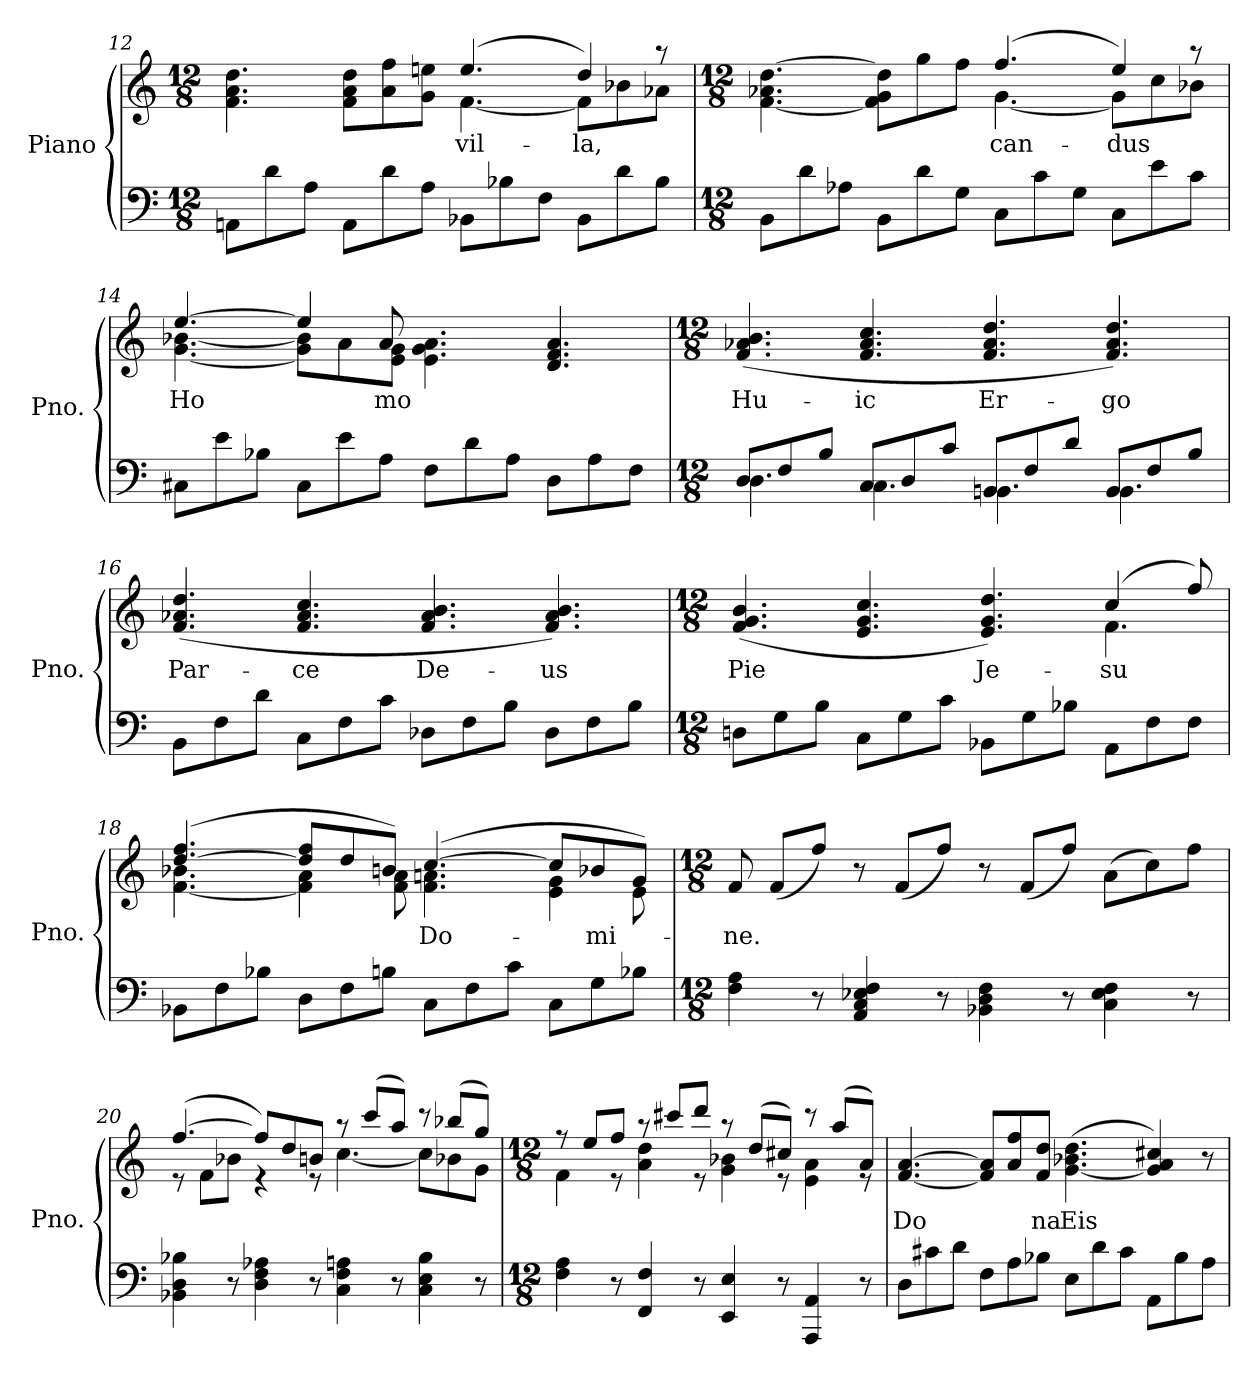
**kern	**kern	**text
*part1	*part1	*part1
*staff2	*staff1	*staff1
*I"Piano	*	*
*I'Pno.	*	*
*clefF4	*clefG2	*
*k[]	*k[]	*
*C:	*C:	*
*M12/8	*M12/8	*
=12	=12	=12
*	*^	*
8AAn\L	2.ryy	4.f\ 4.a\ 4.dd\	.
8d\	.	.	.
8A\J	.	.	.
8AA\L	.	8f\ 8a\ 8dd\L	.
8d\	.	8a\ 8ff\	.
8A\J	.	8g\ 8een\J	.
8BB-X\L	(4.ee/	[4.f\	-vil-
8B-X\	.	.	.
8F\J	.	.	.
8BB-\L	4dd/)	8f\L]	-la,
8d\	.	8b-X\	.
8B-\J	8raa	8a-X\J	.
!!LO:LB:g=z	!!
=13	=13	=13	=13
*M12/8	*M12/8	*	*
8BB\L	2.ryy	[4.f\ 4.a-X\ [4.dd\	.
8d\	.	.	.
8A-X\J	.	.	.
8BB\L	.	8f\] 8g\ 8dd\]L	.
8d\	.	8gg\	.
8G\J	.	8ff\J	.
8C\L	(4.ff/	[4.g\	can-
8c\	.	.	.
8G\J	.	.	.
8C\L	4ee/)	8g\L]	-dus
8e\	.	8cc\	.
8c\J	8raa	8b-X\J	.
=14	=14	=14	=14
8C#X\L	[4.ee/	[4.g\ [4.b-X\	Ho
8e\	.	.	.
8B-X\J	.	.	.
8C#\L	4ee/]	8g\] 8b-\]L	.
8e\	.	8a\	.
8A\J	8a/	8e\ 8g\J	mo
8F\L	2.ryy	4.e\ 4.g\ 4.a\	.
8d\	.	.	.
8A\J	.	.	.
8D\L	.	4.d/ 4.f/ 4.a/	.
8A\	.	.	.
8F\J	.	.	.
*	*v	*v	*
!!LO:LB:g=z
=15	=15	=15
*M12/8	*M12/8	*
*^	*	*
8D/L	4.D\	(4.f/ 4.a-X/ 4.b/	Hu-
8F/	.	.	.
8B/J	.	.	.
8C/L	4.C\	4.f/ 4.a-/ 4.cc/	-ic
8D/	.	.	.
8c/J	.	.	.
8BB/L	4.BBn\	4.f/ 4.a-/ 4.dd/	Er-
8F/	.	.	.
8d/J	.	.	.
8BB/L	4.BB\	4.f/ 4.a-/ 4.dd/)	-go
8F/	.	.	.
8B/J	.	.	.
*v	*v	*	*
=16	=16	=16
8BB\L	(4.f/ 4.a-X/ 4.dd/	Par-
8F\	.	.
8d\J	.	.
8C\L	4.f/ 4.a-/ 4.cc/	-ce
8F\	.	.
8c\J	.	.
8D-X\L	4.f/ 4.a-/ 4.b/	De-
8F\	.	.
8B\J	.	.
8D-\L	4.f/ 4.a-/ 4.b/)	-us
8F\	.	.
8B\J	.	.
!!LO:PB:g=z
=17	=17	=17
*M12/8	*M12/8	*
*	*^	*
8Dn\L	(4.f/ 4.g/ 4.b/	1ryy	Pie
8G\	.	.	.
8B\J	.	.	.
8C\L	4.e/ 4.g/ 4.cc/	.	.
8G\	.	.	.
8c\J	.	.	.
8BB-X\L	4.e/ 4.g/ 4.dd/)	.	Je-
8G\	.	.	.
8B-X\J	.	8ryy	.
8AA\L	(4cc/	4.f\	-su
8F\	.	.	.
8F\J	8ff/)	.	.
=18	=18	=18	=18
8BB-X\L	([4.dd/ 4.ff/	[4.f\ 4.b-X\	.
8F\	.	.	.
8B-X\J	.	.	.
8D\L	8dd/] 8ff/L	4f\] 4a\	.
8F\	8dd/	.	.
8Bn\J	8bn/J)	8f\ 8a\	.
8C\L	([4.cc/	4.f\ 4.an\	Do-
8F\	.	.	.
8c\J	.	.	.
8C\L	8cc/L]	4e\ 4g\	.
8G\	8b-X/	.	-mi-
8B-X\J	8g/J)	8e\	.
*	*v	*v	*
!!LO:LB:g=z
=19	=19	=19
*M12/8	*M12/8	*
4F\ 4A\	8f/	-ne.
.	(8f/L	.
8r	8ff/J)	.
4AA/ 4C/ 4E-X/ 4F/	8r	.
.	(8f/L	.
8r	8ff/J)	.
4BB-X\ 4D\ 4F\	8r	.
.	(8f/L	.
8r	8ff/J)	.
4C\ 4E-\ 4F\	(8a\L	.
.	8cc\)	.
8r	8ff\J	.
=20	=20	=20
*	*^	*
4BB-X\ 4D\ 4B-X\	([4.ff/	8re	.
.	.	8f\L	.
8r	.	8b-X\J	.
4D\ 4F\ 4A-X\	8ff/L])	4re	.
.	8dd/	.	.
8r	8bn/J	8re	.
4C\ 4F\ 4An\	8raa	[4.cc\	.
.	(8ccc/L	.	.
8r	8aa/J)	.	.
4C\ 4E\ 4B-\	8rccc	8cc\L]	.
.	(8bb-X/L	8b-X\	.
8r	8gg/J)	8g\J	.
!!LO:LB:g=z	!!
=21	=21	=21	=21
*M12/8	*M12/8	*	*
4F\ 4A\	8rff	4f\	.
.	8ee/L	.	.
8r	8ff/J	8re	.
4FF/ 4F/	8raa	4a\ 4dd\	.
.	8ccc#X/L	.	.
8r	8ddd/J	8re	.
4EE/ 4E/	8raa	4g\ 4b-X\	.
.	(8dd/L	.	.
8r	8cc#X/J)	8re	.
4AAA/ 4AA/	8rccc	4e\ 4a\	.
.	(8aa/L	.	.
8r	8a/J)	8re	.
*	*v	*v	*
=22	=22	=22
8D\L	[4.f/ [4.a/	Do
8c#X\	.	.
8d\J	.	.
8F\L	8f/] 8a/]L	.
8A\	8a/ 8ff/	.
8B-X\J	8f/ 8dd/J	na
8E\L	([4.g\ 4.b-X\ 4.dd\	Eis
8d\	.	.
8c#\J	.	.
8AA\L	4g/] 4a/ 4cc#X/)	.
8B-\	.	.
8A\J	8r	.
=	=	=
*-	*-	*-
